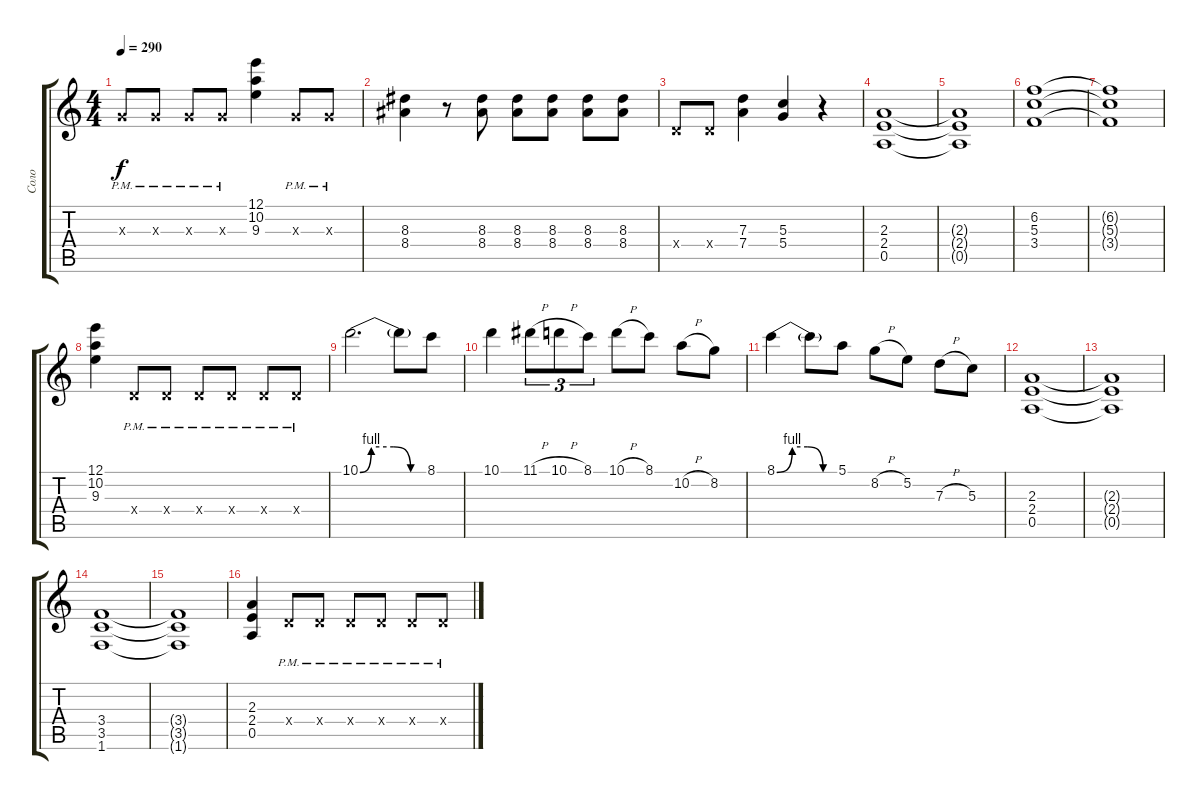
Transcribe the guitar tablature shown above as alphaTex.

\track ("Соло" "Соло") {instrument distortionguitar}
\staff {score tabs}
\tuning (E4 B3 G3 D3 A2 E2) {hide}
\ts (4 4)
\tempo 290
\clef g2
\ks c
0.3{pm x}.8{dy f} 0.3{pm x}.8 0.3{pm x}.8 0.3{pm x}.8 (12.1 10.2 9.3).4 0.3{pm x}.8 0.3{pm x}.8 |
(8.3 8.4).4 r.8 (8.3 8.4).8 (8.3 8.4).8 (8.3 8.4).8 (8.3 8.4).8 (8.3 8.4).8 |
0.4{x}.8 0.4{x}.8 (7.3 7.4).4 (5.3 5.4).4 r.4 |
(2.3 2.4 0.5).1 |
(2.3{t} 2.4{t} 0.5{t}).1 |
(6.2 5.3 3.4).1 |
(6.2{t} 5.3{t} 3.4{t}).1 |
(12.1 10.2 9.3).4 0.4{pm x}.8 0.4{pm x}.8 0.4{pm x}.8 0.4{pm x}.8 0.4{pm x}.8 0.4{pm x}.8 |
10.1{be (custom 0 0 10 4 30 4 45 0 60 0)}.2{d} 10.1{t}.8 8.1.8 |
10.1.4 11.1{h}.8{tu (3 2)} 10.1{h}.8{tu (3 2)} 8.1.8{tu (3 2)} 10.1{h}.8 8.1.8 10.2{h}.8 8.2.8 |
8.1{be (custom 0 0 15 4 30 4 45 0 60 0)}.4 8.1{t}.8 5.1.8 8.2{h}.8 5.2.8 7.3{h}.8 5.3.8 |
(2.3 2.4 0.5).1 |
(2.3{t} 2.4{t} 0.5{t}).1 |
(3.4 3.5 1.6).1 |
(3.4{t} 3.5{t} 1.6{t}).1 |
(2.3 2.4 0.5).4 0.4{pm x}.8 0.4{pm x}.8 0.4{pm x}.8 0.4{pm x}.8 0.4{pm x}.8 0.4{pm x}.8
